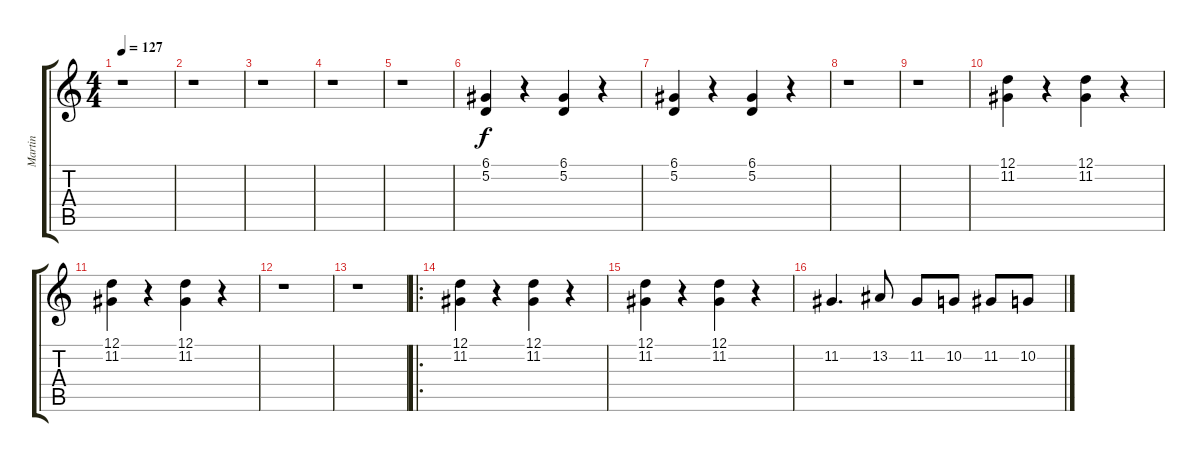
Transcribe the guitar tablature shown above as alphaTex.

\track ("Martin" "Martin") {instrument choiraahs}
\staff {score tabs}
\tuning (D4 A3 F3 C3 G2 D2) {hide}
\ts (4 4)
\tempo 127
\clef g2
\ks c
r.1{dy f} |
r.1 |
r.1 |
r.1 |
r.1 |
(6.1 5.2).4 r.4 (6.1 5.2).4 r.4 |
(6.1 5.2).4 r.4 (6.1 5.2).4 r.4 |
r.1 |
r.1 |
(12.1 11.2).4 r.4 (12.1 11.2).4 r.4 |
(12.1 11.2).4 r.4 (12.1 11.2).4 r.4 |
r.1 |
r.1 |
\ro
(12.1 11.2).4 r.4 (12.1 11.2).4 r.4 |
(12.1 11.2).4 r.4 (12.1 11.2).4 r.4 |
11.2.4{d} 13.2.8 11.2.8 10.2.8 11.2.8 10.2.8
